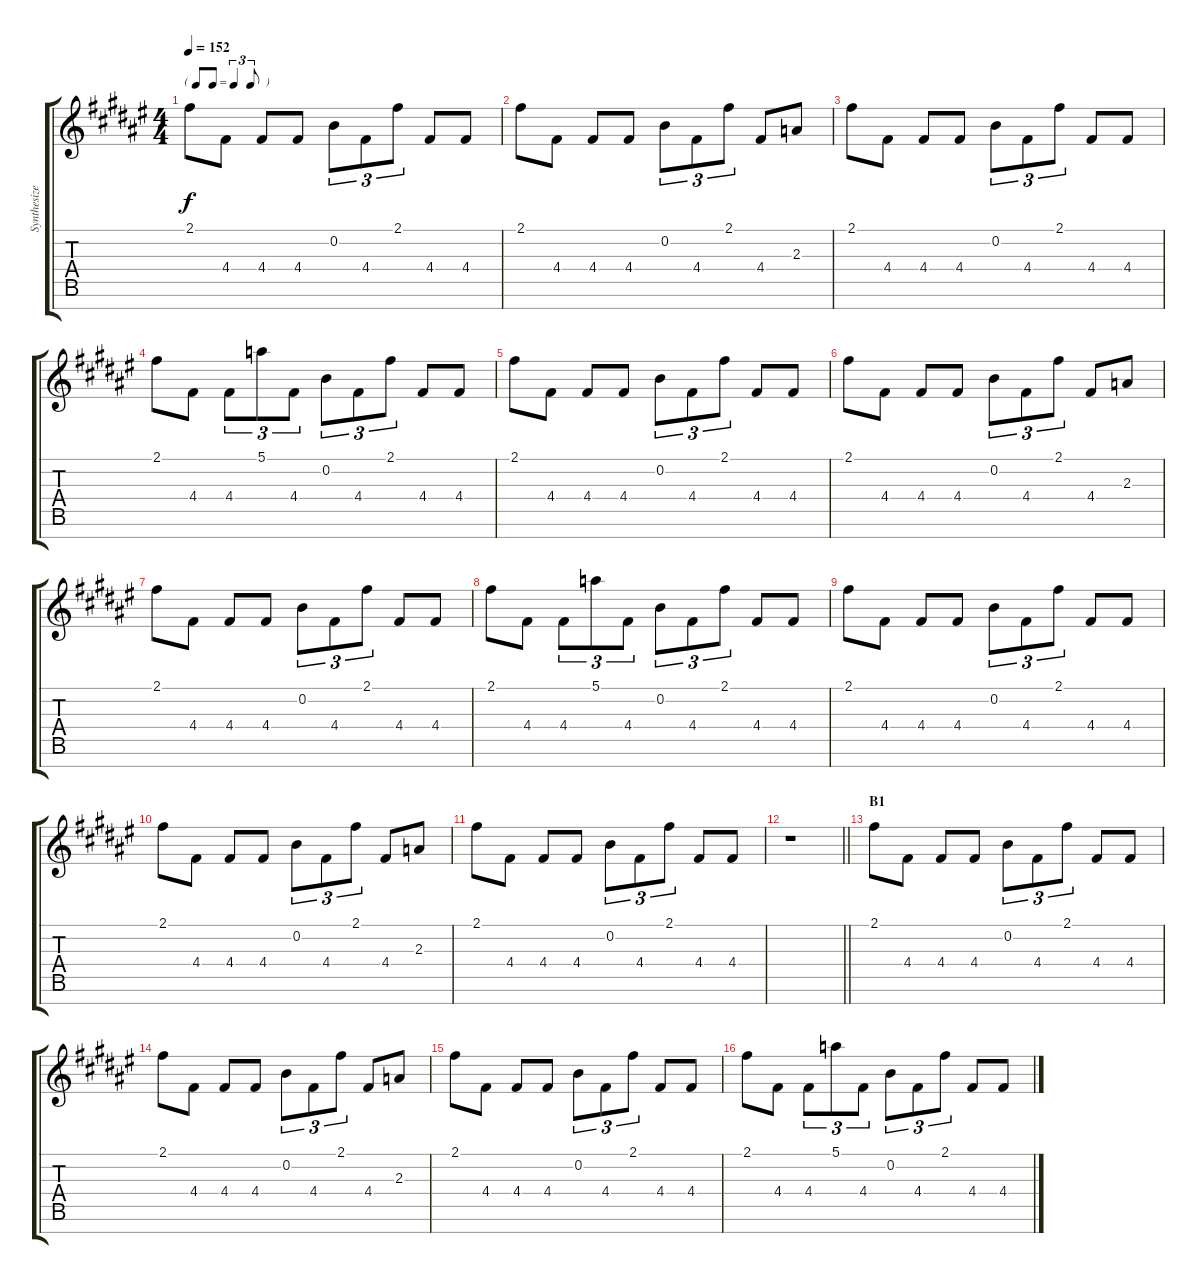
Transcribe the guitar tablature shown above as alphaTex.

\track ("Synthesizer II" "Synthesize") {instrument lead1square}
\staff {score tabs}
\tuning (E5 B4 G4 D4 A3 E3 B2) {hide}
\ts (4 4)
\tf triplet8th
\tempo 152
\clef g2
\ks f#
2.1.8{dy f} 4.4.8 4.4.8 4.4.8 0.2.8{tu (3 2)} 4.4.8{tu (3 2)} 2.1.8{tu (3 2)} 4.4.8 4.4.8 |
2.1.8 4.4.8 4.4.8 4.4.8 0.2.8{tu (3 2)} 4.4.8{tu (3 2)} 2.1.8{tu (3 2)} 4.4.8 2.3.8 |
2.1.8 4.4.8 4.4.8 4.4.8 0.2.8{tu (3 2)} 4.4.8{tu (3 2)} 2.1.8{tu (3 2)} 4.4.8 4.4.8 |
2.1.8 4.4.8 4.4.8{tu (3 2)} 5.1.8{tu (3 2)} 4.4.8{tu (3 2)} 0.2.8{tu (3 2)} 4.4.8{tu (3 2)} 2.1.8{tu (3 2)} 4.4.8 4.4.8 |
2.1.8 4.4.8 4.4.8 4.4.8 0.2.8{tu (3 2)} 4.4.8{tu (3 2)} 2.1.8{tu (3 2)} 4.4.8 4.4.8 |
2.1.8 4.4.8 4.4.8 4.4.8 0.2.8{tu (3 2)} 4.4.8{tu (3 2)} 2.1.8{tu (3 2)} 4.4.8 2.3.8 |
2.1.8 4.4.8 4.4.8 4.4.8 0.2.8{tu (3 2)} 4.4.8{tu (3 2)} 2.1.8{tu (3 2)} 4.4.8 4.4.8 |
2.1.8 4.4.8 4.4.8{tu (3 2)} 5.1.8{tu (3 2)} 4.4.8{tu (3 2)} 0.2.8{tu (3 2)} 4.4.8{tu (3 2)} 2.1.8{tu (3 2)} 4.4.8 4.4.8 |
2.1.8 4.4.8 4.4.8 4.4.8 0.2.8{tu (3 2)} 4.4.8{tu (3 2)} 2.1.8{tu (3 2)} 4.4.8 4.4.8 |
2.1.8 4.4.8 4.4.8 4.4.8 0.2.8{tu (3 2)} 4.4.8{tu (3 2)} 2.1.8{tu (3 2)} 4.4.8 2.3.8 |
2.1.8 4.4.8 4.4.8 4.4.8 0.2.8{tu (3 2)} 4.4.8{tu (3 2)} 2.1.8{tu (3 2)} 4.4.8 4.4.8 |
\barLineRight lightlight
r.1 |
\section ("" "B1")
2.1.8 4.4.8 4.4.8 4.4.8 0.2.8{tu (3 2)} 4.4.8{tu (3 2)} 2.1.8{tu (3 2)} 4.4.8 4.4.8 |
2.1.8 4.4.8 4.4.8 4.4.8 0.2.8{tu (3 2)} 4.4.8{tu (3 2)} 2.1.8{tu (3 2)} 4.4.8 2.3.8 |
2.1.8 4.4.8 4.4.8 4.4.8 0.2.8{tu (3 2)} 4.4.8{tu (3 2)} 2.1.8{tu (3 2)} 4.4.8 4.4.8 |
2.1.8 4.4.8 4.4.8{tu (3 2)} 5.1.8{tu (3 2)} 4.4.8{tu (3 2)} 0.2.8{tu (3 2)} 4.4.8{tu (3 2)} 2.1.8{tu (3 2)} 4.4.8 4.4.8
